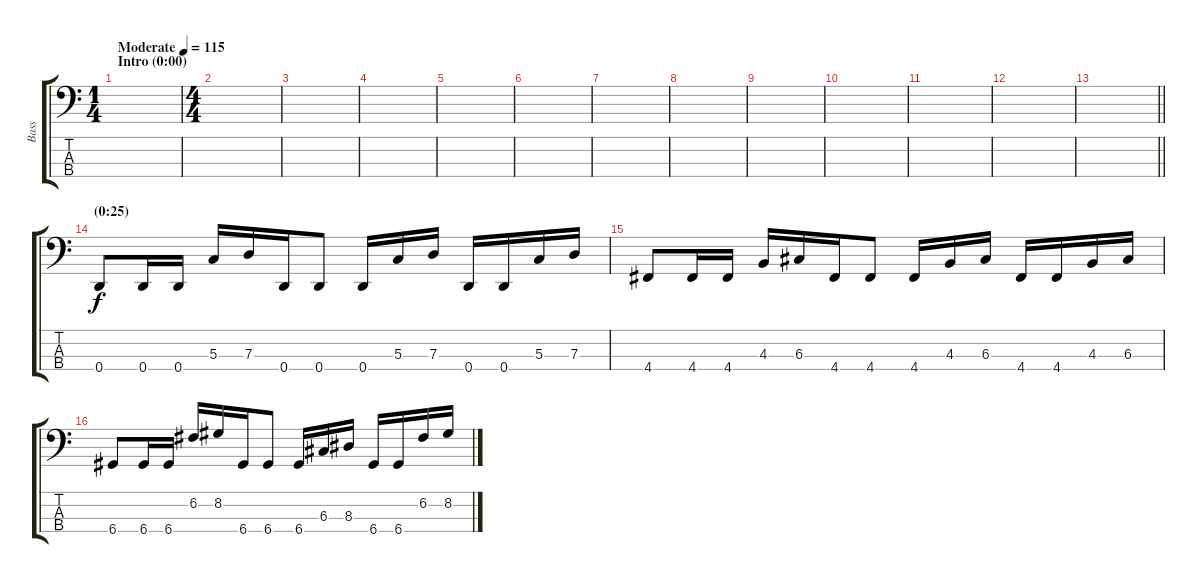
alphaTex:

\track ("Bass" "Bass") {instrument electricbassfinger}
\staff {score tabs}
\tuning (F2 C2 G1 D1) {hide}
\ts (1 4)
\section ("" "Intro (0:00)")
\tempo (115 "Moderate")
\clef f4
\ks c
|
\ts (4 4)
|
|
|
|
|
|
|
|
|
|
|
\barLineRight lightlight
|
\section ("" "(0:25)")
0.4.8 0.4.16 0.4.16 5.3.16 7.3.16 0.4.16 0.4.8 0.4.16 5.3.16 7.3.16 0.4.16 0.4.16 5.3.16 7.3.16 |
4.4.8 4.4.16 4.4.16 4.3.16 6.3.16 4.4.16 4.4.8 4.4.16 4.3.16 6.3.16 4.4.16 4.4.16 4.3.16 6.3.16 |
6.4.8 6.4.16 6.4.16 6.2.16 8.2.16 6.4.16 6.4.8 6.4.16 6.3.16 8.3.16 6.4.16 6.4.16 6.2.16 8.2.16
